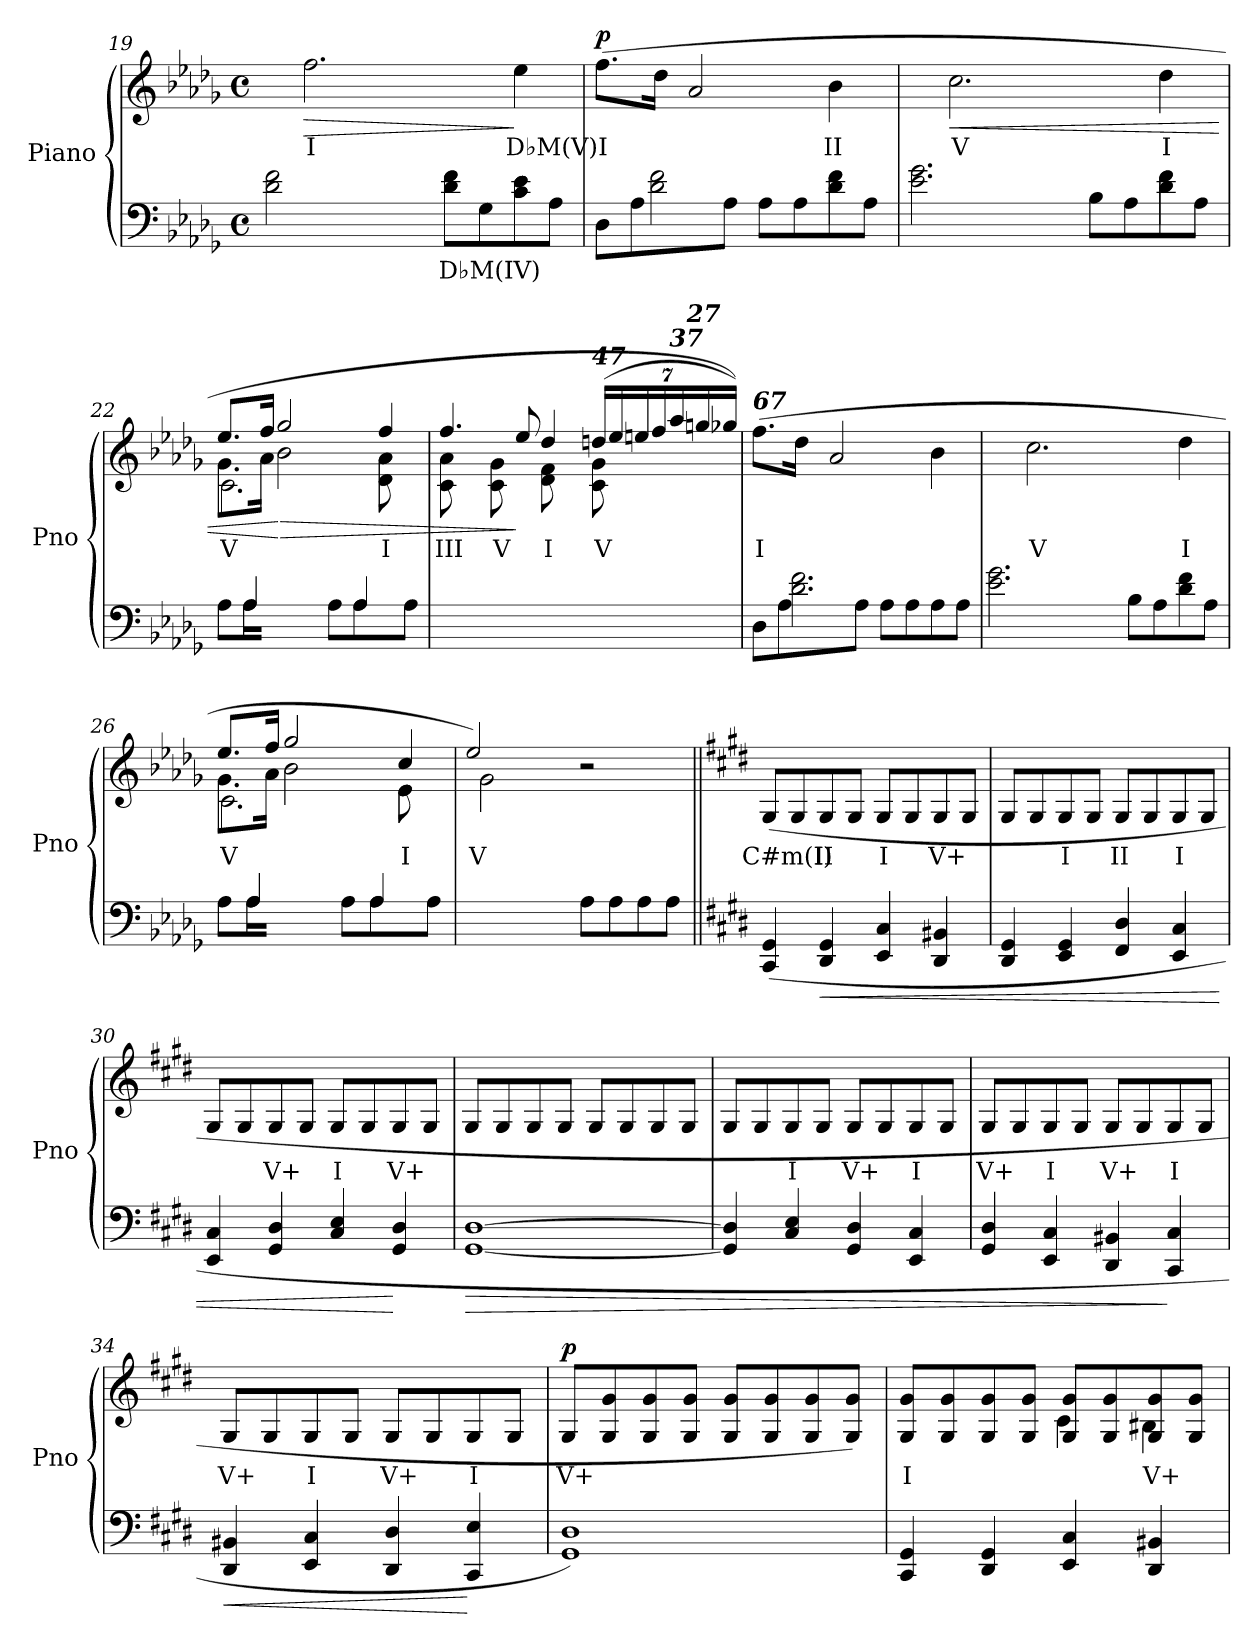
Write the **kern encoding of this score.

**kern	**text	**dynam	**kern	**text	**dynam
*part2	*part2	*part2	*part1	*part1	*part1
*staff2	*staff2	*staff2	*staff1	*staff1	*staff1
*I"Piano	*	*	*I"Piano	*	*
*I'Pno	*	*	*I'Pno	*	*
*clefF4	*	*	*clefG2	*	*
*k[b-e-a-d-g-]	*	*	*k[b-e-a-d-g-]	*	*
*M4/4	*	*	*M4/4	*	*
*met(c)	*	*	*met(c)	*	*
=19	=19	=19	=19	=19	=19
*^	*	*	*	*	*
!	!	!	!	!	!LO:LY:b	!LO:HP:b
8d-\yy 8f\yyL	2d-\ 2f\	.	.	2.ff\	I	>
8F\	.	.	.	.	.	.
8F\	.	.	.	.	.	.
8F\J	.	.	.	.	.	.
!	!	!LO:LY:b	!	!	!	!
8d-\ 8f\L	4d-\ 4f\	D♭M(IV)	.	.	.	.
8G-\	.	.	.	.	.	.
!	!	!	!	!	!LO:LY:b	!
8c\ 8e-\	4c\ 4e-\	.	.	4ee-\	D♭M(V)	]
8A-\J	.	.	.	.	.	.
=20	=20	=20	=20	=20	=20	=20
!	!	!	!	!	!LO:LY:b	!LO:DY:b
*	*	*	*	*^	*	*
8D-\L	4ryy	.	.	(>8.ff\L	4ryy	I	p
8A-\	.	.	.	.	.	.	.
.	.	.	.	16dd-\Jk	.	.	.
8d-\yy 8f\yy	2d-\ 2f\	.	.	2a-/	2.ryy	.	.
8A-\J	.	.	.	.	.	.	.
8A-\L	.	.	.	.	.	.	.
8A-\	.	.	.	.	.	.	.
!	!	!	!	!	!	!LO:LY:b	!
8d-\ 8f\	4d-\ 4f\	.	.	4b-\	.	II	.
8A-\J	.	.	.	.	.	.	.
*	*	*	*	*v	*v	*	*
=21	=21	=21	=21	=21	=21	=21
!	!	!	!	!	!LO:LY:b	!LO:HP:b
8e-\yy 8g-\yyL	2.e-\ 2.g-\	.	.	2.cc\	V	<
8A-\	.	.	.	.	.	.
8A-\	.	.	.	.	.	.
8A-\J	.	.	.	.	.	.
8B-\L	.	.	.	.	.	.
8A-\	.	.	.	.	.	.
!	!	!	!	!	!LO:LY:b	!
8d-\ 8f\	4d-\ 4f\	.	.	4dd-\	I	.
8A-\J	.	.	.	.	.	.
!!LO:LB:g=z
=22	=22	=22	=22	=22	=22	=22
*	*^	*	*	*	*	*
!	!	!	!	!	!	!LO:LY:b	!
*	*	*	*	*	*^	*	*
*	*	*	*	*	*	*^	*	*
*	*	*	*	*	*	*	*^	*	*
*	*	*	*	*	*	*	*	*^	*	*
8A-\L	8ryy	2.ryy	.	.	8.ee-/L	8.g-\L	2.ryy	8ryy	2.c\	V	.
16A-\L	4A-/	.	.	.	.	.	.	4ryy	.	.	.
16A-\JJyy	.	.	.	.	16ff/Jk	16a-\Jk	.	.	.	.	.
!	!	!	!	!	!	!	!	!	!	!	!LO:HP:n=1:b
8A-\Lyy	.	.	.	.	2gg-/	2b-\	.	.	.	.	[ >
8A-\J	4ryy	.	.	.	.	.	.	4ryy	.	.	.
8A-\L	.	.	.	.	.	.	.	.	.	.	.
8A-\	4A-/	.	.	.	.	.	.	4ryy	.	.	.
!	!	!	!	!	!	!	!	!	!	!LO:LY:b	!
8ryy	.	4ryy	.	.	4ff/	4d-\ 4a-\	8d-\ 8a-\	.	4ryy	I	.
8A-\J	8ryy	.	.	.	.	.	8ryy	8ryy	.	.	.
*v	*v	*v	*	*	*	*	*	*	*	*	*
*	*	*	*v	*v	*v	*v	*v	*	*
=23	=23	=23	=23	=23	=23
*^	*	*	*^	*	*
*	*	*	*	*	*^	*	*
*	*	*	*	*	*	*^	*	*
!	!	!	!	!	!	!	!	!LO:LY:b	!
*v	*v	*	*	*	*	*	*	*	*
8ryy	.	.	4.ff/	8c\ 8a-\L	5%4ryy	5%4ryy	III	.
8A-\	.	.	.	8ryy	.	.	.	.
!	!	!	!	!	!	!	!LO:LY:b	!
8ryy	.	.	.	8c\ 8g-\	.	.	V	.
8A-\J	.	.	8ee-/	8ryy	.	.	.	]
!	!	!	!	!	!	!	!LO:LY:b	!
8ryy	.	.	4dd-/	8d-\ 8f\L	.	.	I	.
8A-\	.	.	.	8ryy	.	.	.	.
*	*	*	*Xbrackettup	*	*	*	*	*
!	!	!	!LO:TX:a:Bi:t=47	!	!	!	!	!
!	!	!	!	!	!	!	!LO:LY:b	!
8ryy	.	.	(<28ddn/L	8c\ 8g-\	.	.	V	.
.	.	.	28ee-/	.	.	.	.	.
.	.	.	.	.	20ryy	10ryy	.	.
.	.	.	28een/	.	.	.	.	.
.	.	.	.	.	40ryy	.	.	.
.	.	.	28ff/	.	.	.	.	.
8A-\J	.	.	.	8ryy	80ryy	.	.	.
.	.	.	.	.	320.ryy	.	.	.
!	!	!	!	!	!LO:TX:a:Bi:t=37	!	!	!
.	.	.	.	.	10ryy	.	.	.
.	.	.	28aa-/	.	.	.	.	.
.	.	.	.	.	.	40ryy	.	.
.	.	.	.	.	.	320ryy	.	.
!	!	!	!	!	!	!LO:TX:a:Bi:t=27	!	!
.	.	.	.	.	.	20ryy	.	.
.	.	.	28ggn/	.	.	.	.	.
.	.	.	28gg-X/J))	.	.	.	.	.
.	.	.	.	.	.	80..ryy	.	.
.	.	.	.	.	160ryy	.	.	.
.	.	.	.	.	640ryy	.	.	.
*	*	*	*v	*v	*v	*v	*	*
=24	=24	=24	=24	=24	=24
*^	*	*	*	*	*
*	*	*	*	*^	*	*
*	*	*	*	*	*^	*	*
*	*	*	*	*	*	*^	*	*
!	!	!	!	!LO:TX:a:Bi:t=67	!	!	!	!	!
!	!	!	!	!	!	!	!	!LO:LY:b	!
*	*	*	*	*	*v	*v	*v	*	*
8D-\L	4ryy	.	.	(>8.ff\L	4ryy	I	.
8A-\	.	.	.	.	.	.	.
.	.	.	.	16dd-\Jk	.	.	.
8d-\yy 8f\yy	2.d-\ 2.f\	.	.	2a-/	2.ryy	.	.
8A-\J	.	.	.	.	.	.	.
8A-\L	.	.	.	.	.	.	.
8A-\	.	.	.	.	.	.	.
8A-\	.	.	.	4b-\	.	.	.
8A-\J	.	.	.	.	.	.	.
*	*	*	*	*v	*v	*	*
=25	=25	=25	=25	=25	=25	=25
!	!	!	!	!	!LO:LY:b	!
8e-\yy 8g-\yyL	2.e-\ 2.g-\	.	.	2.cc\	V	.
8A-\	.	.	.	.	.	.
8A-\	.	.	.	.	.	.
8A-\J	.	.	.	.	.	.
8B-\L	.	.	.	.	.	.
8A-\	.	.	.	.	.	.
!	!	!	!	!	!LO:LY:b	!
8d-\yy 8f\yy	4d-\ 4f\	.	.	4dd-\	I	.
8A-\J	.	.	.	.	.	.
!!LO:LB:g=z
=26	=26	=26	=26	=26	=26	=26
*	*^	*	*	*^	*	*
*	*	*	*	*	*	*^	*	*
*	*	*	*	*	*	*	*^	*	*
*	*	*	*	*	*	*	*	*^	*	*
!	!	!	!	!	!	!	!	!	!	!LO:LY:b	!
8A-\L	8ryy	2.ryy	.	.	8.ee-/L	8.g-\L	2.ryy	8ryy	2.c\	V	.
16A-\L	4A-/	.	.	.	.	.	.	4ryy	.	.	.
16A-\JJyy	.	.	.	.	16ff/Jk	16a-\Jk	.	.	.	.	.
8A-\Lyy	.	.	.	.	2gg-/	2b-\	.	.	.	.	.
8A-\J	4ryy	.	.	.	.	.	.	4ryy	.	.	.
8A-\L	.	.	.	.	.	.	.	.	.	.	.
8A-\	4A-/	.	.	.	.	.	.	4ryy	.	.	.
!	!	!	!	!	!	!	!	!	!	!LO:LY:b	!
8ryy	.	4ryy	.	.	4cc/	4e-\	8e-\	.	4ryy	I	.
8A-\J	8ryy	.	.	.	.	.	8ryy	8ryy	.	.	.
*	*v	*v	*	*	*	*	*	*	*	*	*
*	*	*	*	*	*v	*v	*v	*v	*	*
=27	=27	=27	=27	=27	=27	=27	=27
*	*	*	*	*^	*^	*	*
!	!	!	!	!	!	!	!	!LO:LY:b	!
*	*	*	*	*	*	*v	*v	*	*
8ryy	2ryy	.	.	2ee-/)	8g-\Lyy	2g-\	V	.
8A-\	.	.	.	.	2..ryy	.	.	.
8A-\	.	.	.	.	.	.	.	.
8A-\J	.	.	.	.	.	.	.	.
8A-\L	2ryy	.	.	2r	.	2ryy	.	.
8A-\	.	.	.	.	.	.	.	.
8A-\	.	.	.	.	.	.	.	.
8A-\J	.	.	.	.	.	.	.	.
*v	*v	*	*	*	*	*	*	*
*	*	*	*v	*v	*v	*	*
!!LO:LB:g=z
=28||	=28||	=28||	=28||	=28||	=28||
*k[f#c#g#d#]	*	*	*k[f#c#g#d#]	*	*
!	!	!	!	!LO:LY:b	!
(<4CC#/ 4GG#/	.	.	(>8G#/L	C#m(I)	.
.	.	.	8G#/	.	.
!	!	!LO:HP:b	!	!	!
!	!	!	!	!LO:LY:b	!
4DD#/ 4GG#/	.	<	8G#/	II	.
.	.	.	8G#/J	.	.
!	!	!	!	!LO:LY:b	!
4EE/ 4C#/	.	.	8G#/L	I	.
.	.	.	8G#/	.	.
!	!	!	!	!LO:LY:b	!
4DD#/ 4BB#X/	.	.	8G#/	V+	.
.	.	.	8G#/J	.	.
=29	=29	=29	=29	=29	=29
4DD#/ 4GG#/	.	.	8G#/L	.	.
.	.	.	8G#/	.	.
!	!	!	!	!LO:LY:b	!
4EE/ 4GG#/	.	.	8G#/	I	.
.	.	.	8G#/J	.	.
!	!	!	!	!LO:LY:b	!
4FF#/ 4D#/	.	.	8G#/L	II	.
.	.	.	8G#/	.	.
!	!	!	!	!LO:LY:b	!
4EE/ 4C#/	.	.	8G#/	I	.
.	.	.	8G#/J	.	.
=30	=30	=30	=30	=30	=30
4EE/ 4C#/	.	.	8G#/L	.	.
.	.	.	8G#/	.	.
!	!	!	!	!LO:LY:b	!
4GG#/ 4D#/	.	.	8G#/	V+	.
.	.	.	8G#/J	.	.
!	!	!	!	!LO:LY:b	!
4C#/ 4E/	.	.	8G#/L	I	.
.	.	.	8G#/	.	.
!	!	!	!	!LO:LY:b	!
4GG#/ 4D#/	.	[	8G#/	V+	.
.	.	.	8G#/J	.	.
=31	=31	=31	=31	=31	=31
!	!	!LO:HP:b	!	!	!
[1GG# [1D#	.	>	8G#/L	.	.
.	.	.	8G#/	.	.
.	.	.	8G#/	.	.
.	.	.	8G#/J	.	.
.	.	.	8G#/L	.	.
.	.	.	8G#/	.	.
.	.	.	8G#/	.	.
.	.	.	8G#/J	.	.
!!LO:PB:g=z
=32	=32	=32	=32	=32	=32
4GG#/] 4D#/]	.	.	8G#/L	.	.
.	.	.	8G#/	.	.
!	!	!	!	!LO:LY:b	!
4C#/ 4E/	.	.	8G#/	I	.
.	.	.	8G#/J	.	.
!	!	!	!	!LO:LY:b	!
4GG#/ 4D#/	.	.	8G#/L	V+	.
.	.	.	8G#/	.	.
!	!	!	!	!LO:LY:b	!
4EE/ 4C#/	.	.	8G#/	I	.
.	.	.	8G#/J	.	.
=33	=33	=33	=33	=33	=33
!	!	!	!	!LO:LY:b	!
4GG#/ 4D#/	.	.	8G#/L	V+	.
.	.	.	8G#/	.	.
!	!	!	!	!LO:LY:b	!
4EE/ 4C#/	.	.	8G#/	I	.
.	.	.	8G#/J	.	.
!	!	!	!	!LO:LY:b	!
4DD#/ 4BB#X/	.	.	8G#/L	V+	.
.	.	.	8G#/	.	.
!	!	!	!	!LO:LY:b	!
4CC#/ 4C#/	.	]	8G#/	I	.
.	.	.	8G#/J	.	.
=34	=34	=34	=34	=34	=34
!	!	!LO:HP:b	!	!	!
!	!	!	!	!LO:LY:b	!
4DD#/ 4BB#X/	.	<	8G#/L	V+	.
.	.	.	8G#/	.	.
!	!	!	!	!LO:LY:b	!
4EE/ 4C#/	.	.	8G#/	I	.
.	.	.	8G#/J	.	.
!	!	!	!	!LO:LY:b	!
4DD#/ 4D#/	.	.	8G#/L	V+	.
.	.	.	8G#/	.	.
!	!	!	!	!LO:LY:b	!
4CC#/ 4E/	.	[	8G#/	I	.
.	.	.	8G#/J	.	.
=35	=35	=35	=35	=35	=35
!	!	!	!	!LO:LY:b	!LO:DY:b
1GG# 1D#)	.	.	8G#/L	V+	p
.	.	.	8G#/ 8g#/	.	.
.	.	.	8G#/ 8g#/	.	.
.	.	.	8G#/ 8g#/J	.	.
.	.	.	8G#/ 8g#/L	.	.
.	.	.	8G#/ 8g#/	.	.
.	.	.	8G#/ 8g#/	.	.
.	.	.	8G#/ 8g#/J)	.	.
!!LO:LB:g=z
=36	=36	=36	=36	=36	=36
*^	*	*	*	*	*
!	!	!	!	!	!LO:LY:b	!
*	*	*	*	*^	*	*
2ryy	4CC#/ 4GG#/	.	.	8G#/ 8g#/L	2ryy	I	.
.	.	.	.	8G#/ 8g#/	.	.	.
.	4DD#/ 4GG#/	.	.	8G#/ 8g#/	.	.	.
.	.	.	.	8G#/ 8g#/J	.	.	.
2ryy	4EE/ 4C#/	.	.	8G#/ 8g#/L	4c#\	.	.
.	.	.	.	8G#/ 8g#/	.	.	.
!	!	!	!	!	!	!LO:LY:b	!
.	4DD#/ 4BB#X/	.	.	8G#/ 8g#/	4B#X\	V+	.
.	.	.	.	8G#/ 8g#/J	.	.	.
*v	*v	*	*	*	*	*	*
*	*	*	*v	*v	*	*
=	=	=	=	=	=
*-	*-	*-	*-	*-	*-
